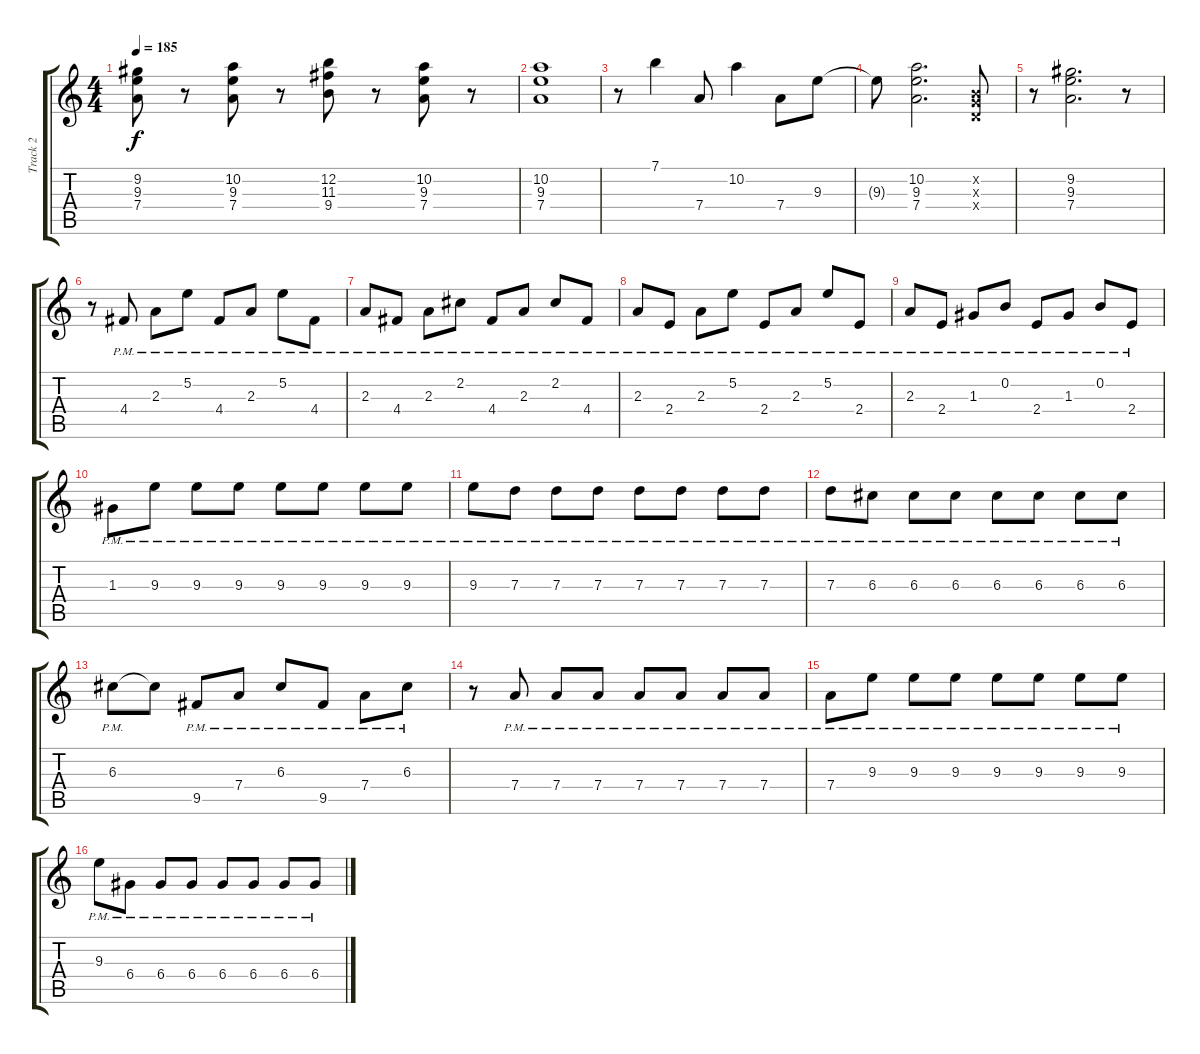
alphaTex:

\track ("Track 2" "Track 2") {instrument overdrivenguitar}
\staff {score tabs}
\tuning (E4 B3 G3 D3 A2 E2) {hide}
\ts (4 4)
\tempo 185
\clef g2
\ks c
(9.2 9.3 7.4).8{dy f} r.8 (10.2 9.3 7.4).8 r.8 (12.2 11.3 9.4).8 r.8 (10.2 9.3 7.4).8 r.8 |
(10.2 9.3 7.4).1 |
r.8 7.1.4 7.4.8 10.2.4 7.4.8 9.3.8 |
9.3{t}.8 (10.2 9.3 7.4).2{d} (0.2{x} 0.3{x} 0.4{x}).8 |
r.8 (9.2 9.3 7.4).2{d} r.8 |
r.8 4.4{pm}.8 2.3{pm}.8 5.2{pm}.8 4.4{pm}.8 2.3{pm}.8 5.2{pm}.8 4.4{pm}.8 |
2.3{pm}.8 4.4{pm}.8 2.3{pm}.8 2.2{pm}.8 4.4{pm}.8 2.3{pm}.8 2.2{pm}.8 4.4{pm}.8 |
2.3{pm}.8 2.4{pm}.8 2.3{pm}.8 5.2{pm}.8 2.4{pm}.8 2.3{pm}.8 5.2{pm}.8 2.4{pm}.8 |
2.3{pm}.8 2.4{pm}.8 1.3{pm}.8 0.2{pm}.8 2.4{pm}.8 1.3{pm}.8 0.2{pm}.8 2.4{pm}.8 |
1.3{pm}.8 9.3{pm}.8 9.3{pm}.8 9.3{pm}.8 9.3{pm}.8 9.3{pm}.8 9.3{pm}.8 9.3{pm}.8 |
9.3{pm}.8 7.3{pm}.8 7.3{pm}.8 7.3{pm}.8 7.3{pm}.8 7.3{pm}.8 7.3{pm}.8 7.3{pm}.8 |
7.3{pm}.8 6.3{pm}.8 6.3{pm}.8 6.3{pm}.8 6.3{pm}.8 6.3{pm}.8 6.3{pm}.8 6.3{pm}.8 |
6.3{pm}.8 6.3{t}.8 9.5{pm}.8 7.4{pm}.8 6.3{pm}.8 9.5{pm}.8 7.4{pm}.8 6.3{pm}.8 |
r.8 7.4{pm}.8 7.4{pm}.8 7.4{pm}.8 7.4{pm}.8 7.4{pm}.8 7.4{pm}.8 7.4{pm}.8 |
7.4{pm}.8 9.3{pm}.8 9.3{pm}.8 9.3{pm}.8 9.3{pm}.8 9.3{pm}.8 9.3{pm}.8 9.3{pm}.8 |
9.3{pm}.8 6.4{pm}.8 6.4{pm}.8 6.4{pm}.8 6.4{pm}.8 6.4{pm}.8 6.4{pm}.8 6.4{pm}.8
